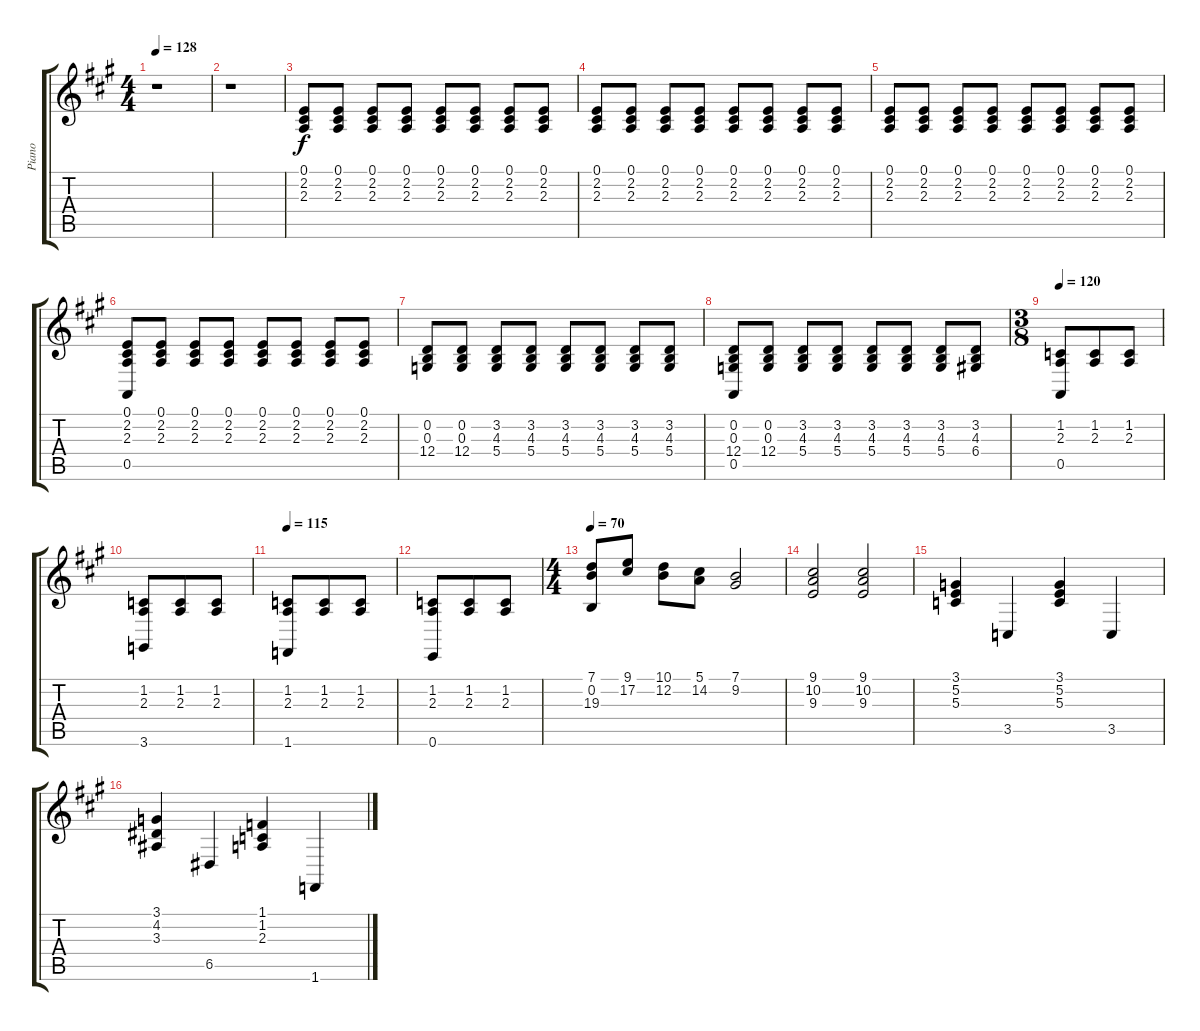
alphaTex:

\track ("Piano" "Piano") {instrument acousticgrandpiano}
\staff {score tabs}
\tuning (E4 B3 G3 D3 A2 E2) {hide}
\ts (4 4)
\tempo 128
\clef g2
\ks a
r.1{dy f} |
r.1 |
(0.1 2.2 2.3).8 (0.1 2.2 2.3).8 (0.1 2.2 2.3).8 (0.1 2.2 2.3).8 (0.1 2.2 2.3).8 (0.1 2.2 2.3).8 (0.1 2.2 2.3).8 (0.1 2.2 2.3).8 |
(0.1 2.2 2.3).8 (0.1 2.2 2.3).8 (0.1 2.2 2.3).8 (0.1 2.2 2.3).8 (0.1 2.2 2.3).8 (0.1 2.2 2.3).8 (0.1 2.2 2.3).8 (0.1 2.2 2.3).8 |
(0.1 2.2 2.3).8 (0.1 2.2 2.3).8 (0.1 2.2 2.3).8 (0.1 2.2 2.3).8 (0.1 2.2 2.3).8 (0.1 2.2 2.3).8 (0.1 2.2 2.3).8 (0.1 2.2 2.3).8 |
(0.1 2.2 2.3 0.5).8 (0.1 2.2 2.3).8 (0.1 2.2 2.3).8 (0.1 2.2 2.3).8 (0.1 2.2 2.3).8 (0.1 2.2 2.3).8 (0.1 2.2 2.3).8 (0.1 2.2 2.3).8 |
(0.2 0.3 12.4).8 (0.2 0.3 12.4).8 (3.2 4.3 5.4).8 (3.2 4.3 5.4).8 (3.2 4.3 5.4).8 (3.2 4.3 5.4).8 (3.2 4.3 5.4).8 (3.2 4.3 5.4).8 |
(0.2 0.3 12.4 0.5).8 (0.2 0.3 12.4).8 (3.2 4.3 5.4).8 (3.2 4.3 5.4).8 (3.2 4.3 5.4).8 (3.2 4.3 5.4).8 (3.2 4.3 5.4).8 (3.2 4.3 6.4).8 |
\ts (3 8)
\tempo 120
(1.2 2.3 0.5).8 (1.2 2.3).8 (1.2 2.3).8 |
(1.2 2.3 3.6).8 (1.2 2.3).8 (1.2 2.3).8 |
\tempo 115
(1.2 2.3 1.6).8 (1.2 2.3).8 (1.2 2.3).8 |
(1.2 2.3 0.6).8 (1.2 2.3).8 (1.2 2.3).8 |
\ts (4 4)
\tempo 70
(7.1 0.2 19.3).8 (9.1 17.2).8 (10.1 12.2).8 (5.1 14.2).8 (7.1 9.2).2 |
(9.1 10.2 9.3).2 (9.1 10.2 9.3).2 |
(3.1 5.2 5.3).4 3.5.4 (3.1 5.2 5.3).4 3.5.4 |
(3.1 4.2 3.3).4 6.5.4 (1.1 1.2 2.3).4 1.6.4
